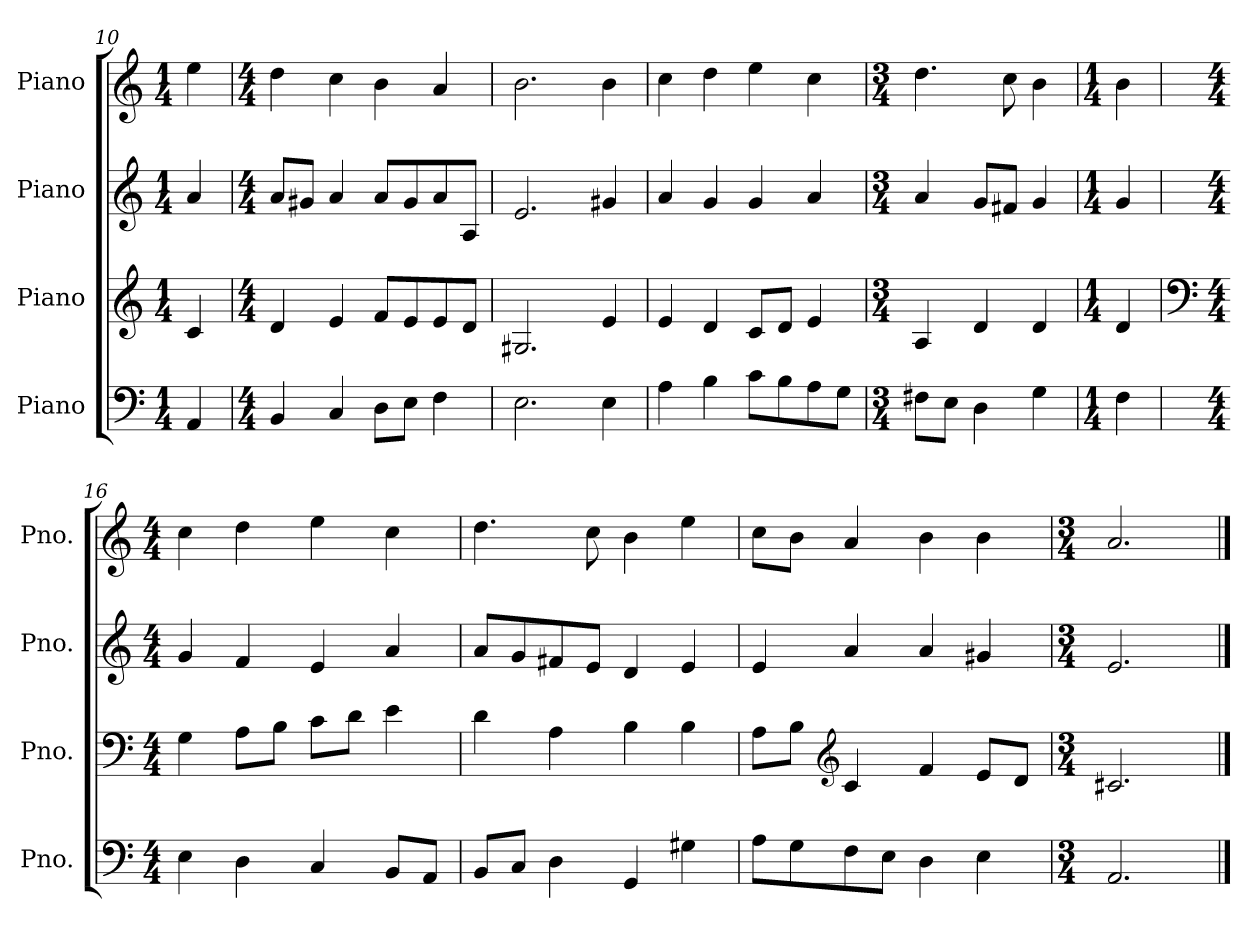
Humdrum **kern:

**kern	**kern	**kern	**kern
*part4	*part3	*part2	*part1
*staff4	*staff3	*staff2	*staff1
*I"Piano	*I"Piano	*I"Piano	*I"Piano
*I'Pno.	*I'Pno.	*I'Pno.	*I'Pno.
*clefF4	*clefG2	*clefG2	*clefG2
*k[]	*k[]	*k[]	*k[]
*M1/4	*M1/4	*M1/4	*M1/4
=10	=10	=10	=10
4AA/	4c/	4a/	4ee\
=11	=11	=11	=11
*M4/4	*M4/4	*M4/4	*M4/4
4BB/	4d/	8a/L	4dd\
.	.	8g#X/J	.
4C/	4e/	4a/	4cc\
8D\L	8f/L	8a/L	4b\
8E\J	8e/	8g#/	.
4F\	8e/	8a/	4a/
.	8d/J	8A/J	.
=12	=12	=12	=12
2.E\	2.G#X/	2.e/	2.b\
4E\	4e/	4g#X/	4b\
!!LO:LB:g=z
=13	=13	=13	=13
4A\	4e/	4a/	4cc\
4B\	4d/	4g/	4dd\
8c\L	8c/L	4g/	4ee\
8B\	8d/J	.	.
8A\	4e/	4a/	4cc\
8G\J	.	.	.
=14	=14	=14	=14
*M3/4	*M3/4	*M3/4	*M3/4
8F#X\L	4A/	4a/	4.dd\
8E\J	.	.	.
4D\	4d/	8g/L	.
.	.	8f#X/J	8cc\
4G\	4d/	4g/	4b\
=15	=15	=15	=15
*M1/4	*M1/4	*M1/4	*M1/4
4F\	4d/	4g/	4b\
=16	=16	=16	=16
*	*clefF4	*	*
*M4/4	*M4/4	*M4/4	*M4/4
4E\	4G\	4g/	4cc\
4D\	8A\L	4f/	4dd\
.	8B\J	.	.
4C/	8c\L	4e/	4ee\
.	8d\J	.	.
8BB/L	4e\	4a/	4cc\
8AA/J	.	.	.
=17	=17	=17	=17
8BB/L	4d\	8a/L	4.dd\
8C/J	.	8g/	.
4D\	4A\	8f#X/	.
.	.	8e/J	8cc\
4GG/	4B\	4d/	4b\
4G#X\	4B\	4e/	4ee\
!!LO:PB:g=z
=18	=18	=18	=18
8A\L	8A\L	4e/	8cc\L
8G\	8B\J	.	8b\J
*	*clefG2	*	*
8F\	4c/	4a/	4a/
8E\J	.	.	.
4D\	4f/	4a/	4b\
4E\	8e/L	4g#X/	4b\
.	8d/J	.	.
=19	=19	=19	=19
*M3/4	*M3/4	*M3/4	*M3/4
2.AA/	2.c#X/	2.e/	2.a/
==	==	==	==
*-	*-	*-	*-
